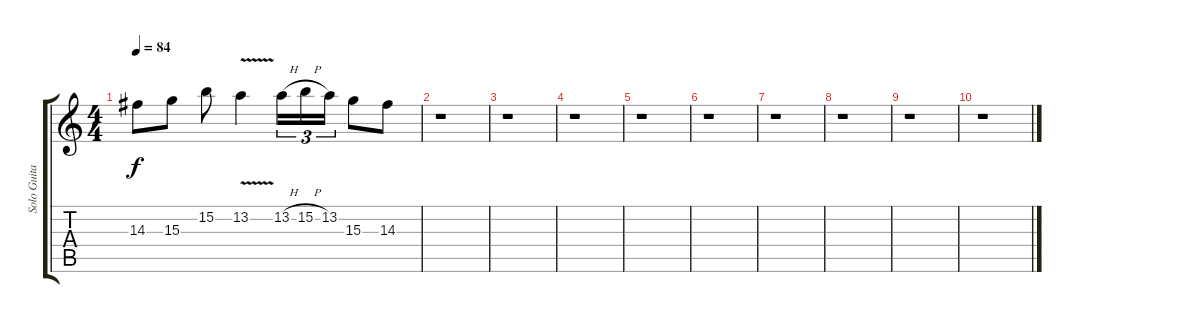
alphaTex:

\track ("Solo Guitar" "Solo Guita") {instrument overdrivenguitar}
\staff {score tabs}
\tuning (Db4 Ab3 E3 B2 Gb2 B1) {hide}
\ts (4 4)
\tempo 84
\clef g2
\ks c
14.3.8{dy f} 15.3.8 15.2.8 13.2{v}.4 13.2{h}.16{tu (3 2)} 15.2{h}.16{tu (3 2)} 13.2.16{tu (3 2)} 15.3.8 14.3.8 |
r.1 |
r.1 |
r.1 |
r.1 |
r.1 |
r.1 |
r.1 |
r.1 |
r.1
